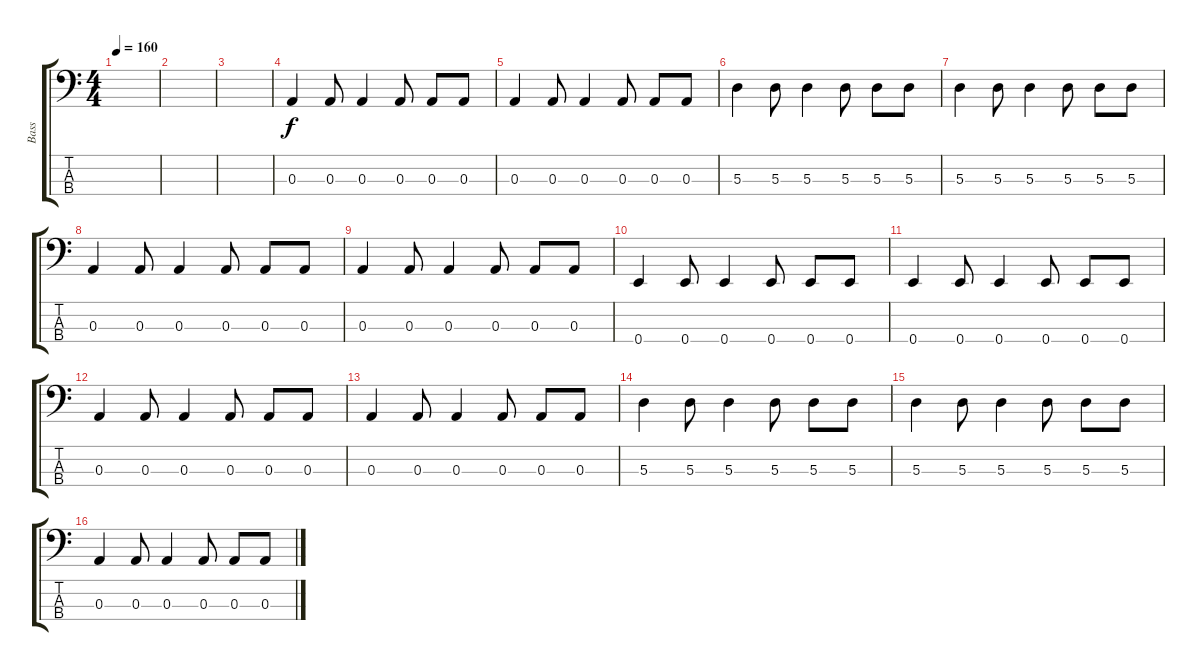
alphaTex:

\track ("Bass" "Bass") {instrument electricbasspick}
\staff {score tabs}
\tuning (G2 D2 A1 E1) {hide}
\ts (4 4)
\tempo 160
\clef f4
\ks c
|
|
|
0.3.4 0.3.8 0.3.4 0.3.8 0.3.8 0.3.8 |
0.3.4 0.3.8 0.3.4 0.3.8 0.3.8 0.3.8 |
5.3.4 5.3.8 5.3.4 5.3.8 5.3.8 5.3.8 |
5.3.4 5.3.8 5.3.4 5.3.8 5.3.8 5.3.8 |
0.3.4 0.3.8 0.3.4 0.3.8 0.3.8 0.3.8 |
0.3.4 0.3.8 0.3.4 0.3.8 0.3.8 0.3.8 |
0.4.4 0.4.8 0.4.4 0.4.8 0.4.8 0.4.8 |
0.4.4 0.4.8 0.4.4 0.4.8 0.4.8 0.4.8 |
0.3.4 0.3.8 0.3.4 0.3.8 0.3.8 0.3.8 |
0.3.4 0.3.8 0.3.4 0.3.8 0.3.8 0.3.8 |
5.3.4 5.3.8 5.3.4 5.3.8 5.3.8 5.3.8 |
5.3.4 5.3.8 5.3.4 5.3.8 5.3.8 5.3.8 |
0.3.4 0.3.8 0.3.4 0.3.8 0.3.8 0.3.8
